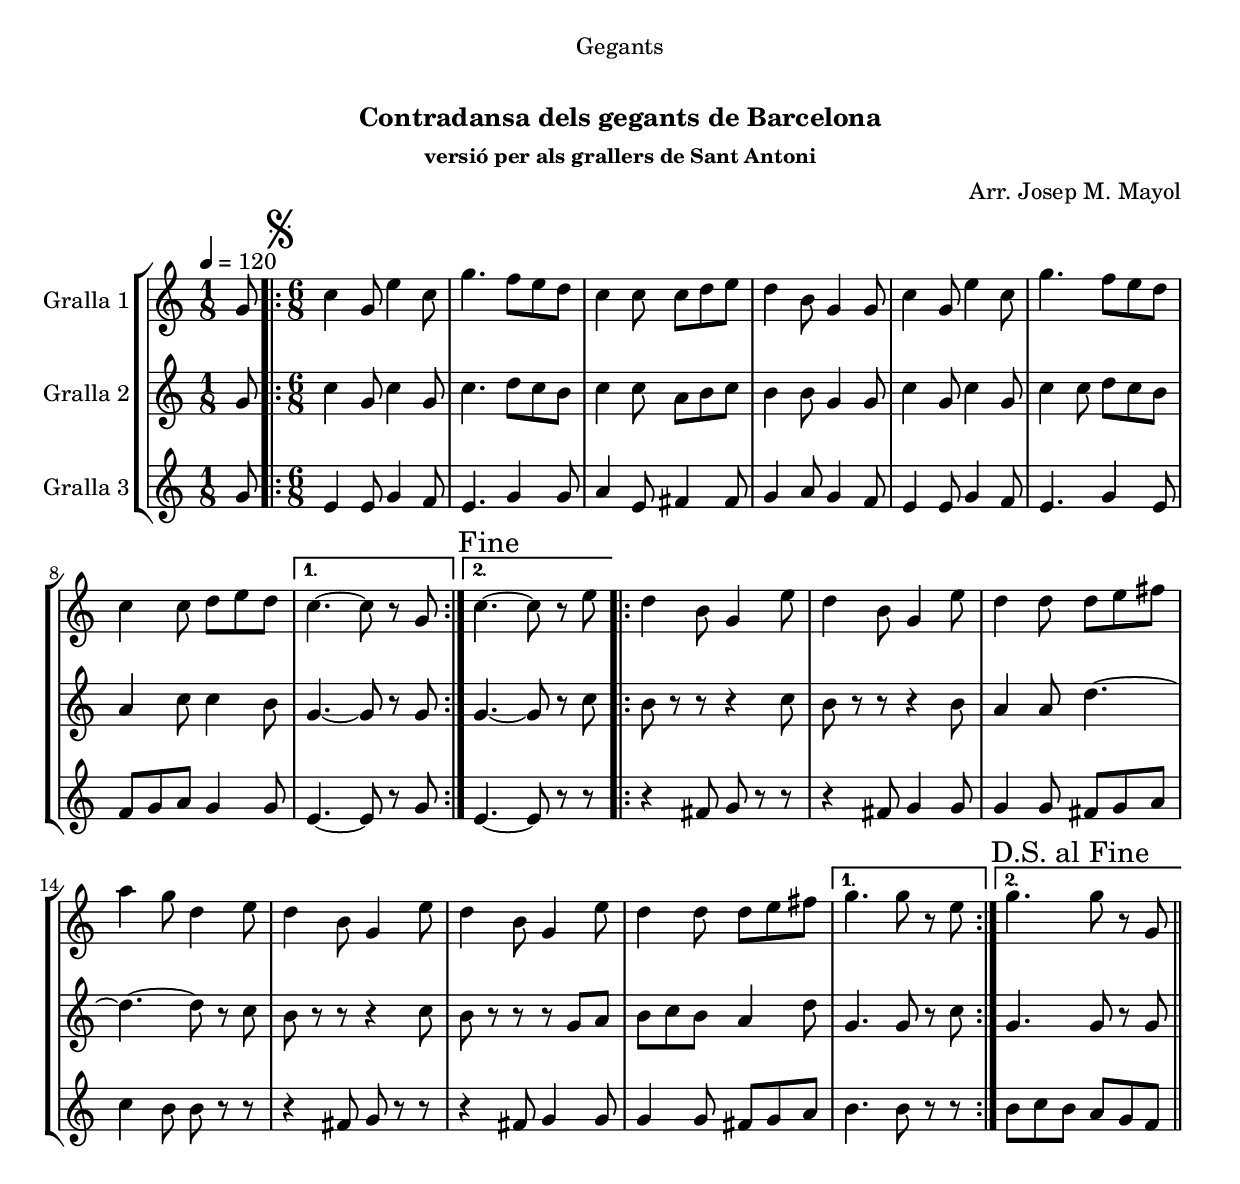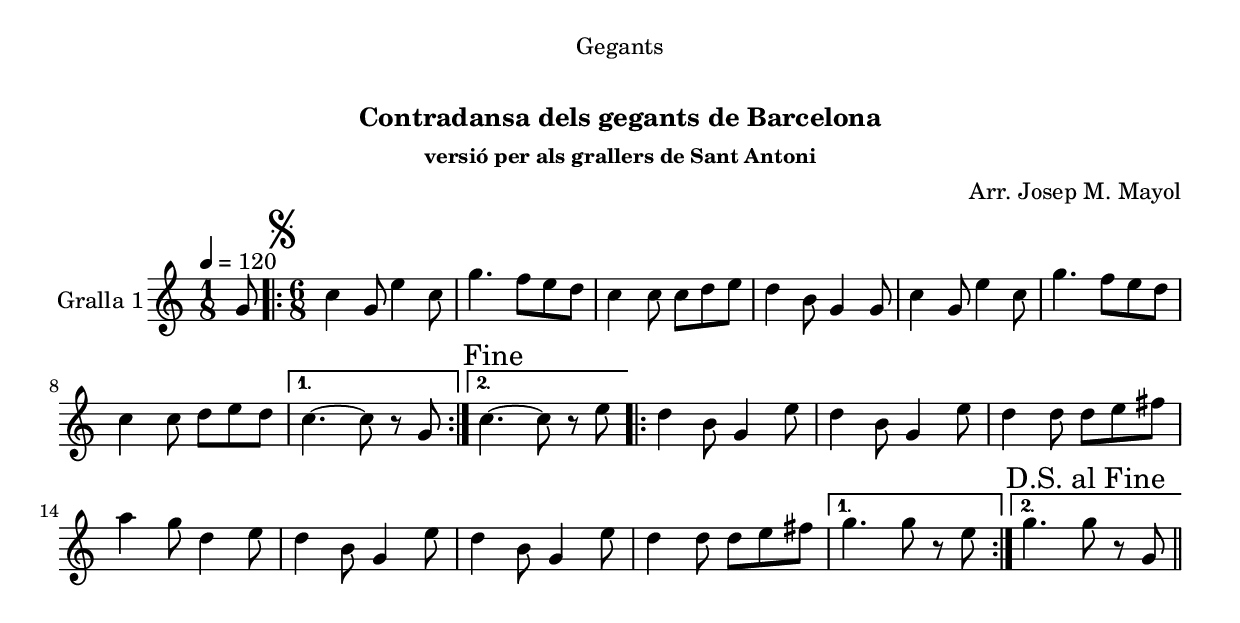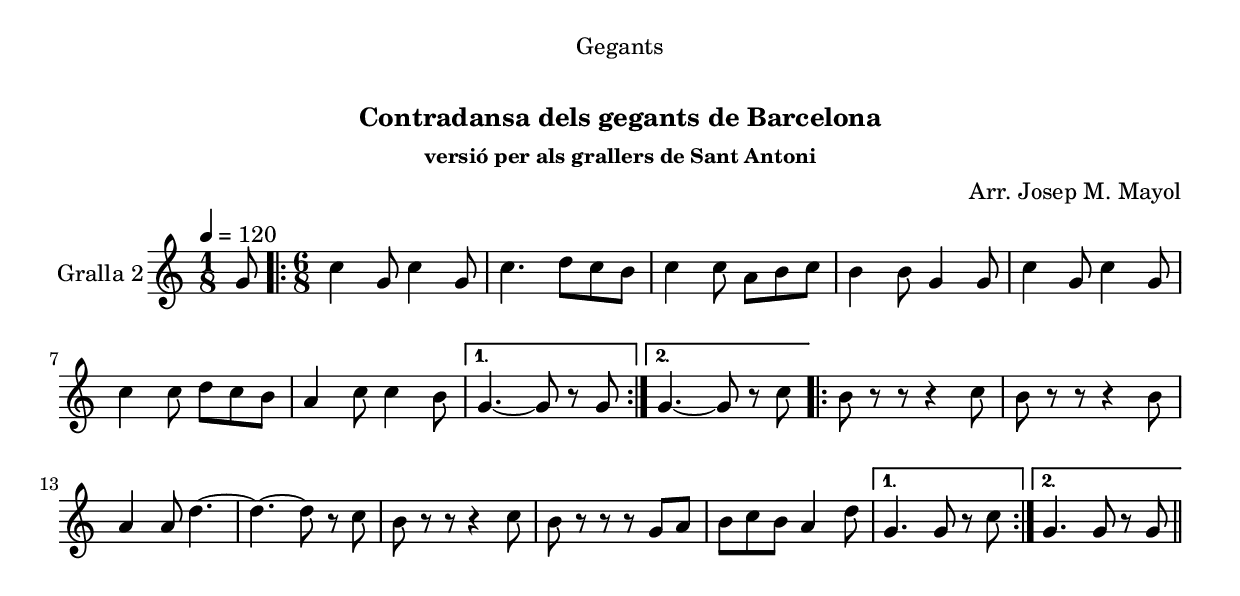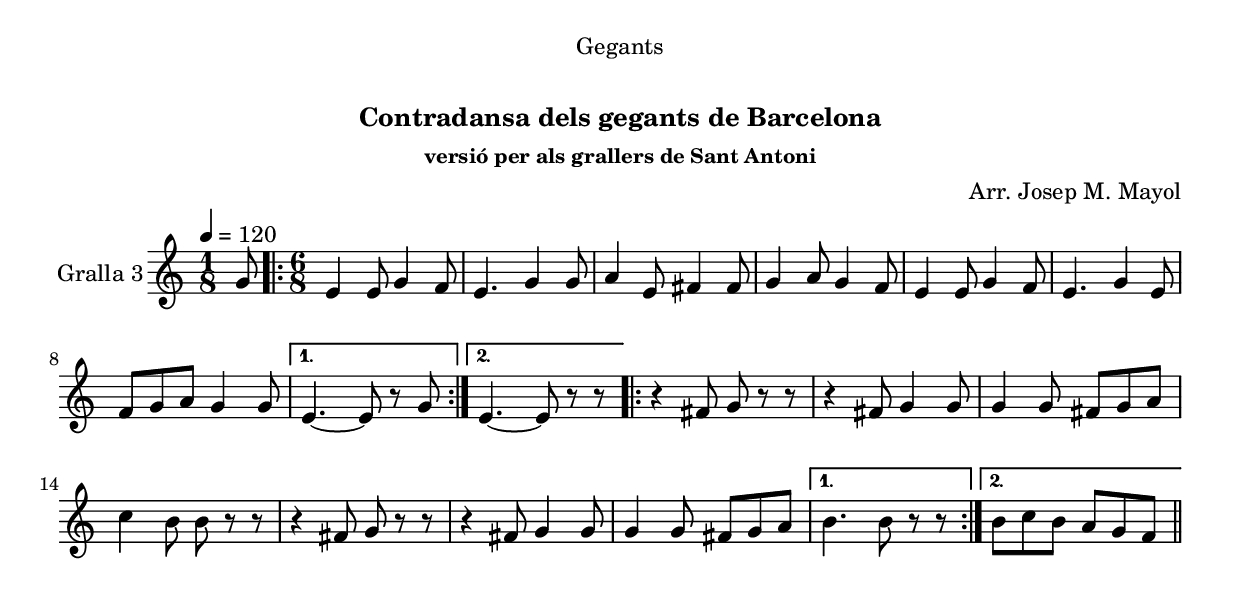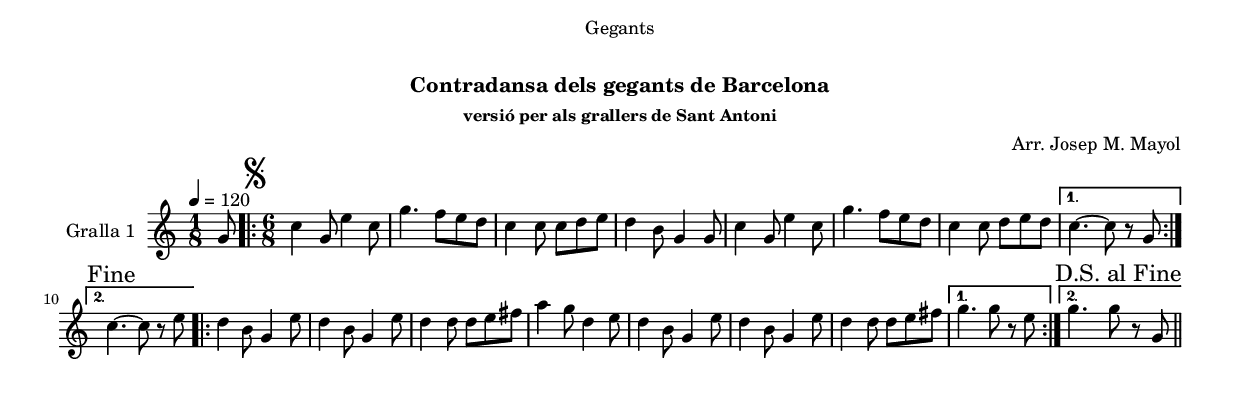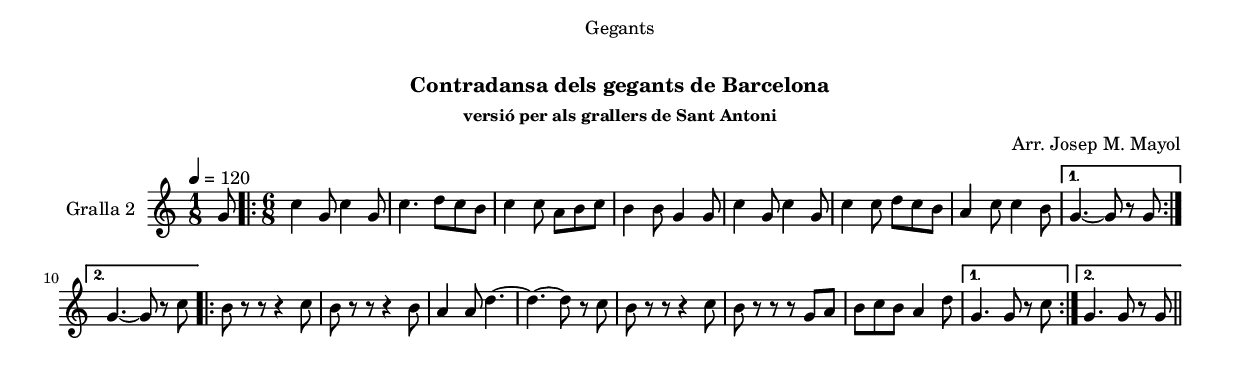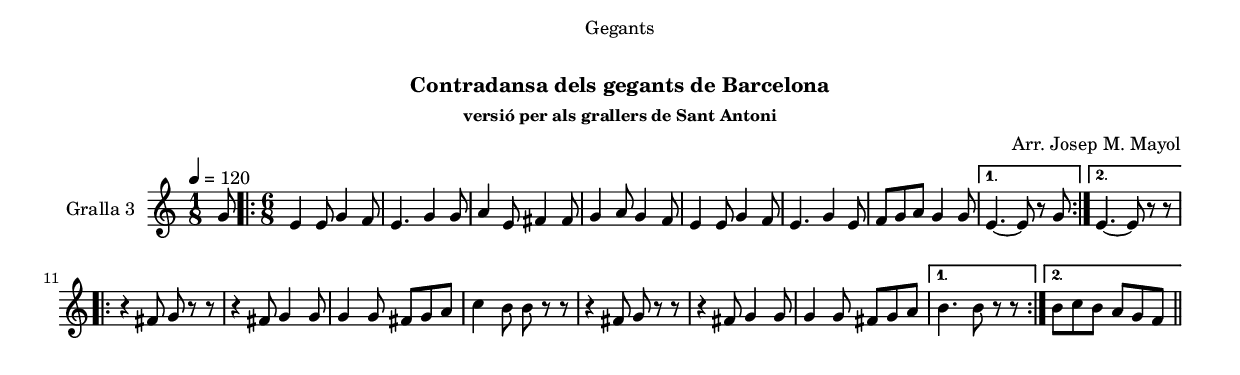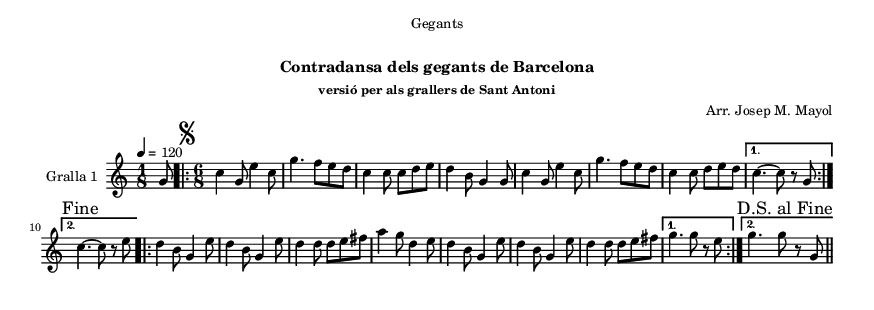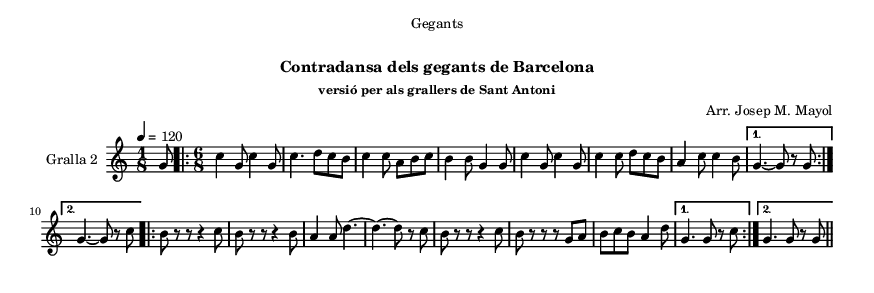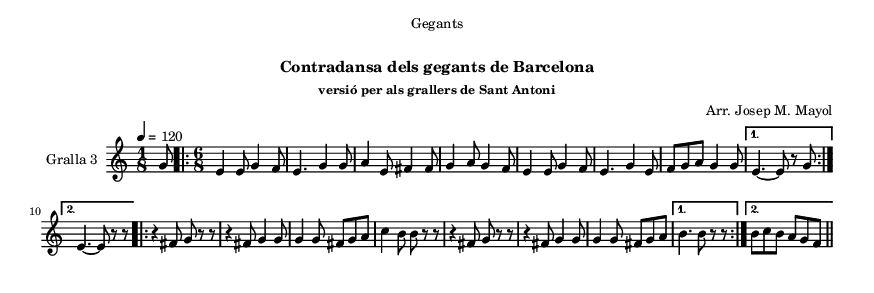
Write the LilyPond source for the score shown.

\version "2.16.0"

\header {
  dedication="Gegants"
  title="         "
  subtitle="Contradansa dels gegants de Barcelona"
  subsubtitle="versió per als grallers de Sant Antoni"
  poet=""
  meter=""
  piece=""
  composer="Arr. Josep M. Mayol"
  arranger=""
  opus=""
  instrument=""
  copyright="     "
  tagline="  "
}

liniaroAa =
\relative g'
{
  \tempo 4=120
  \clef treble
  \key c \major
  \time 1/8
  g8  |
  \time 6/8   \repeat volta 2 { \mark \markup {\musicglyph #"scripts.segno"} c4 g8 e'4 c8  |
  g'4. f8 e d  |
  c4 c8 c d e  |
  %05
  d4 b8 g4 g8  |
  c4 g8 e'4 c8  |
  g'4. f8 e d  |
  c4 c8 d e d }
  \alternative { { c4. ~ c8 r g }
  %10
  { \mark "Fine" c4. ~ c8 r e } }
  \repeat volta 2 { d4 b8 g4 e'8  |
  d4 b8 g4 e'8  |
  d4 d8 d e fis  |
  a4 g8 d4 e8  |
  %15
  d4 b8 g4 e'8  |
  d4 b8 g4 e'8  |
  d4 d8 d e fis }
  \alternative { { g4. g8 r e }
  { \mark "D.S. al Fine" g4. g8 r g, } } \bar "||"
}

liniaroAb =
\relative g'
{
  \tempo 4=120
  \clef treble
  \key c \major
  \time 1/8
  g8  |
  \time 6/8   \repeat volta 2 { c4 g8 c4 g8  |
  c4. d8 c b  |
  c4 c8 a b c  |
  %05
  b4 b8 g4 g8  |
  c4 g8 c4 g8  |
  c4 c8 d c b  |
  a4 c8 c4 b8 }
  \alternative { { g4. ~ g8 r g }
  %10
  { g4. ~ g8 r c } }
  \repeat volta 2 { b8 r r r4 c8  |
  b8 r r r4 b8  |
  a4 a8 d4. ~  |
  d4. ~ d8 r c  |
  %15
  b8 r r r4 c8  |
  b8 r r r g a  |
  b8 c b a4 d8 }
  \alternative { { g,4. g8 r c }
  { g4. g8 r g } } \bar "||"
}

liniaroAc =
\relative g'
{
  \tempo 4=120
  \clef treble
  \key c \major
  \time 1/8
  g8  |
  \time 6/8   \repeat volta 2 { e4 e8 g4 f8  |
  e4. g4 g8  |
  a4 e8 fis4 fis8  |
  %05
  g4 a8 g4 f8  |
  e4 e8 g4 f8  |
  e4. g4 e8  |
  f8 g a g4 g8 }
  \alternative { { e4. ~ e8 r g }
  %10
  { e4. ~ e8 r r } }
  \repeat volta 2 { r4 fis8 g r r  |
  r4 fis8 g4 g8  |
  g4 g8 fis g a  |
  c4 b8 b r r  |
  %15
  r4 fis8 g r r  |
  r4 fis8 g4 g8  |
  g4 g8 fis g a }
  \alternative { { b4. b8 r r }
  { b8 c b a g f } } \bar "||"
}

\book {

\paper {
  print-page-number = false
  #(set-paper-size "a4")
  #(layout-set-staff-size 20)
}

\bookpart {
  \score {
    \new StaffGroup {
      \override Score.RehearsalMark #'self-alignment-X = #LEFT
      <<
        \new Staff \with {instrumentName = #"Gralla 1" } \liniaroAa
        \new Staff \with {instrumentName = #"Gralla 2" } \liniaroAb
        \new Staff \with {instrumentName = #"Gralla 3" } \liniaroAc
      >>
    }
    \layout {}
  }\score { \unfoldRepeats
    \new StaffGroup {
      \override Score.RehearsalMark #'self-alignment-X = #LEFT
      <<
        \new Staff \with {instrumentName = #"Gralla 1" } \liniaroAa
        \new Staff \with {instrumentName = #"Gralla 2" } \liniaroAb
        \new Staff \with {instrumentName = #"Gralla 3" } \liniaroAc
      >>
    }
    \midi {}
  }
}

\bookpart {
  \header {}
  \score {
    \new StaffGroup {
      \override Score.RehearsalMark #'self-alignment-X = #LEFT
      <<
        \new Staff \with {instrumentName = #"Gralla 1" } \liniaroAa
      >>
    }
    \layout {}
  }\score { \unfoldRepeats
    \new StaffGroup {
      \override Score.RehearsalMark #'self-alignment-X = #LEFT
      <<
        \new Staff \with {instrumentName = #"Gralla 1" } \liniaroAa
      >>
    }
    \midi {}
  }
}

\bookpart {
  \header {}
  \score {
    \new StaffGroup {
      \override Score.RehearsalMark #'self-alignment-X = #LEFT
      <<
        \new Staff \with {instrumentName = #"Gralla 2" } \liniaroAb
      >>
    }
    \layout {}
  }\score { \unfoldRepeats
    \new StaffGroup {
      \override Score.RehearsalMark #'self-alignment-X = #LEFT
      <<
        \new Staff \with {instrumentName = #"Gralla 2" } \liniaroAb
      >>
    }
    \midi {}
  }
}

\bookpart {
  \header {}
  \score {
    \new StaffGroup {
      \override Score.RehearsalMark #'self-alignment-X = #LEFT
      <<
        \new Staff \with {instrumentName = #"Gralla 3" } \liniaroAc
      >>
    }
    \layout {}
  }\score { \unfoldRepeats
    \new StaffGroup {
      \override Score.RehearsalMark #'self-alignment-X = #LEFT
      <<
        \new Staff \with {instrumentName = #"Gralla 3" } \liniaroAc
      >>
    }
    \midi {}
  }
}

}

\book {

\paper {
  print-page-number = false
  #(set-paper-size "a5landscape")
  #(layout-set-staff-size 16)
  #(define output-suffix "a5")
}

\bookpart {
  \header {}
  \score {
    \new StaffGroup {
      \override Score.RehearsalMark #'self-alignment-X = #LEFT
      <<
        \new Staff \with {instrumentName = #"Gralla 1" } \liniaroAa
      >>
    }
    \layout {}
  }
}

\bookpart {
  \header {}
  \score {
    \new StaffGroup {
      \override Score.RehearsalMark #'self-alignment-X = #LEFT
      <<
        \new Staff \with {instrumentName = #"Gralla 2" } \liniaroAb
      >>
    }
    \layout {}
  }
}

\bookpart {
  \header {}
  \score {
    \new StaffGroup {
      \override Score.RehearsalMark #'self-alignment-X = #LEFT
      <<
        \new Staff \with {instrumentName = #"Gralla 3" } \liniaroAc
      >>
    }
    \layout {}
  }
}

}

\book {

\paper {
  print-page-number = false
  #(set-paper-size "a6landscape")
  #(layout-set-staff-size 12)
  #(define output-suffix "a6")
}

\bookpart {
  \header {}
  \score {
    \new StaffGroup {
      \override Score.RehearsalMark #'self-alignment-X = #LEFT
      <<
        \new Staff \with {instrumentName = #"Gralla 1" } \liniaroAa
      >>
    }
    \layout {}
  }
}

\bookpart {
  \header {}
  \score {
    \new StaffGroup {
      \override Score.RehearsalMark #'self-alignment-X = #LEFT
      <<
        \new Staff \with {instrumentName = #"Gralla 2" } \liniaroAb
      >>
    }
    \layout {}
  }
}

\bookpart {
  \header {}
  \score {
    \new StaffGroup {
      \override Score.RehearsalMark #'self-alignment-X = #LEFT
      <<
        \new Staff \with {instrumentName = #"Gralla 3" } \liniaroAc
      >>
    }
    \layout {}
  }
}

}

